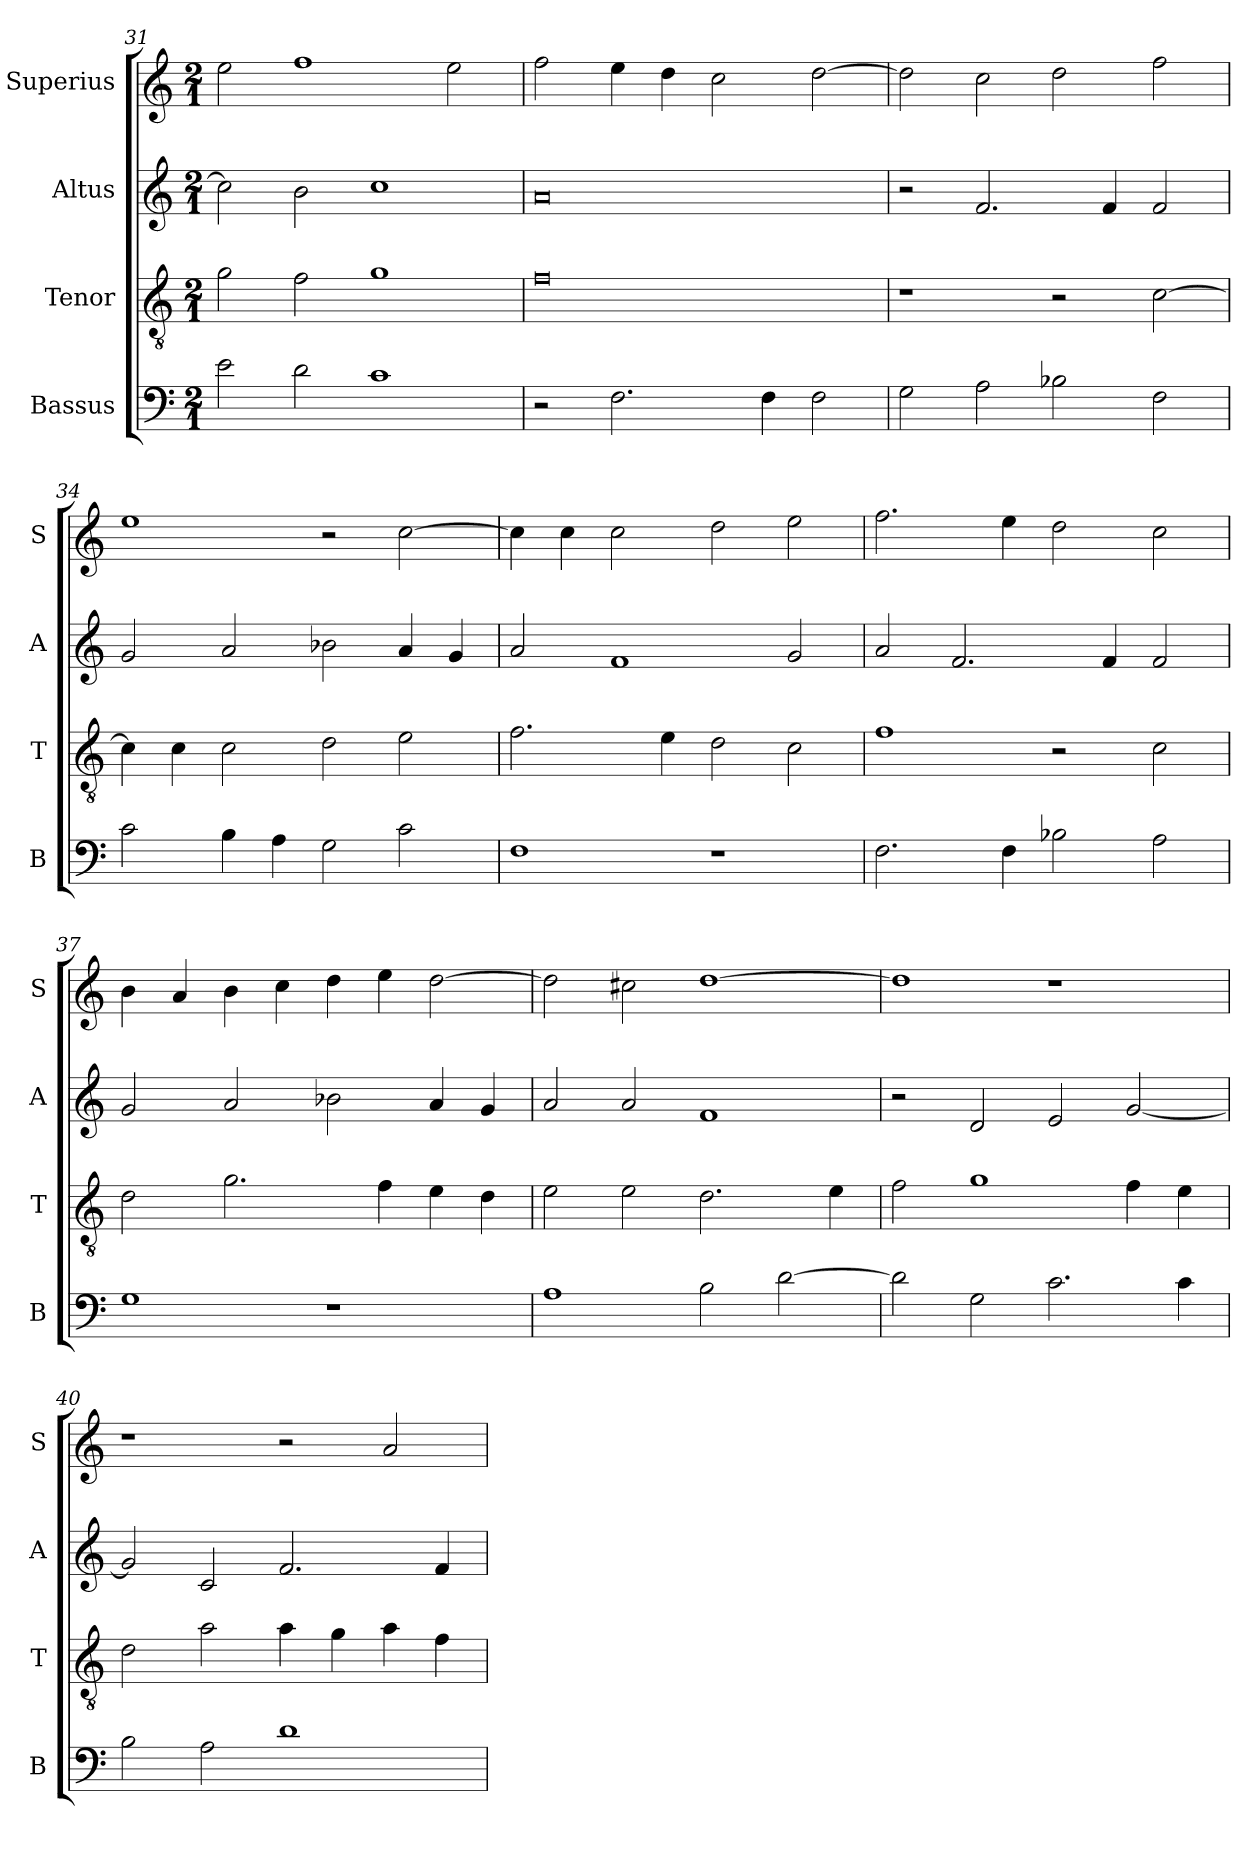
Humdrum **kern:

**kern	**kern	**kern	**kern
*part4	*part3	*part2	*part1
*staff4	*staff3	*staff2	*staff1
*I"Bassus	*I"Tenor	*I"Altus	*I"Superius
*I'B	*I'T	*I'A	*I'S
*clefF4	*clefGv2	*clefG2	*clefG2
*k[]	*k[]	*k[]	*k[]
*C:	*C:	*C:	*C:
*M2/1	*M2/1	*M2/1	*M2/1
=31	=31	=31	=31
2e	2g	2cc]	2ee
2d	2f	2b	1ff
1c	1g	1cc	.
.	.	.	2ee
=32	=32	=32	=32
2r	0f	0a	2ff
2.F	.	.	4ee
.	.	.	4dd
.	.	.	2cc
4F	.	.	.
2F	.	.	[2dd
=33	=33	=33	=33
2G	1r	2r	2dd]
2A	.	2.f	2cc
2B-X	2r	.	2dd
.	.	4f	.
2F	[2c	2f	2ff
=34	=34	=34	=34
2c	4c]	2g	1ee
.	4c	.	.
4B	2c	2a	.
4A	.	.	.
2G	2d	2b-X	2r
2c	2e	4a	[2cc
.	.	4g	.
=35	=35	=35	=35
1F	2.f	2a	4cc]
.	.	.	4cc
.	.	1f	2cc
.	4e	.	.
1r	2d	.	2dd
.	2c	2g	2ee
=36	=36	=36	=36
2.F	1f	2a	2.ff
.	.	2.f	.
4F	.	.	4ee
2B-X	2r	.	2dd
.	.	4f	.
2A	2c	2f	2cc
=37	=37	=37	=37
1G	2d	2g	4b
.	.	.	4a
.	2.g	2a	4b
.	.	.	4cc
1r	.	2b-X	4dd
.	4f	.	4ee
.	4e	4a	[2dd
.	4d	4g	.
=38	=38	=38	=38
1A	2e	2a	2dd]
.	2e	2a	2cc#X
2B	2.d	1f	[1dd
[2d	.	.	.
.	4e	.	.
=39	=39	=39	=39
2d]	2f	2r	1dd]
2G	1g	2d	.
2.c	.	2e	1r
.	4f	[2g	.
4c	4e	.	.
=40	=40	=40	=40
2B	2d	2g]	1r
2A	2a	2c	.
1d	4a	2.f	2r
.	4g	.	.
.	4a	.	2a
.	4f	4f	.
=	=	=	=
*-	*-	*-	*-
